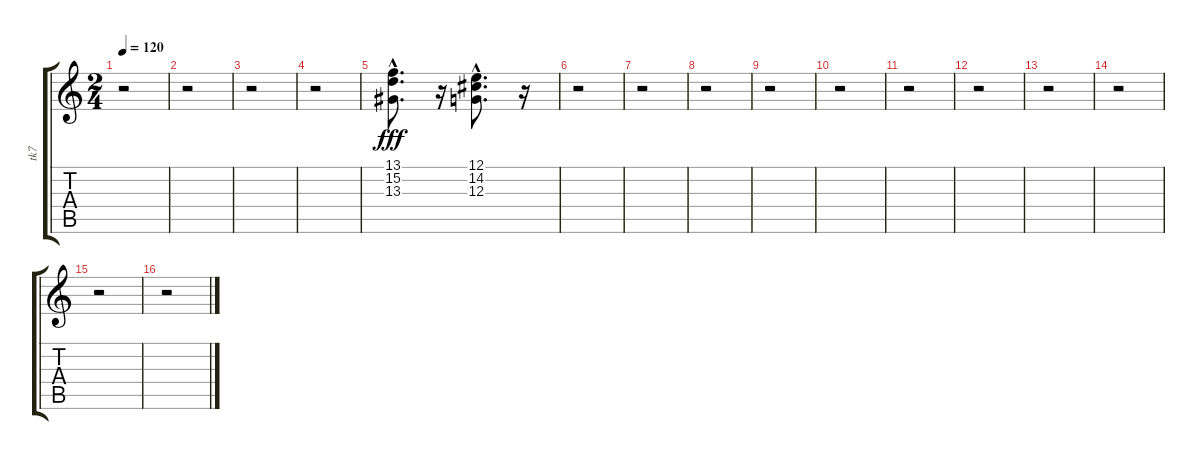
\track ("tk7" "tk7") {instrument harmonica}
\staff {score tabs}
\tuning (E4 B3 G3 D3 A2 E2) {hide}
\ts (2 4)
\tempo 120
\clef g2
\ks c
r.2{dy fff} |
r.2 |
r.2 |
r.2 |
(13.1{hac} 15.2{hac} 13.3{hac}).8{d volume 6} r.16 (12.1{hac} 14.2{hac} 12.3{hac}).8{d} r.16 |
r.2 |
r.2 |
r.2 |
r.2 |
r.2 |
r.2 |
r.2 |
r.2 |
r.2 |
r.2 |
r.2
